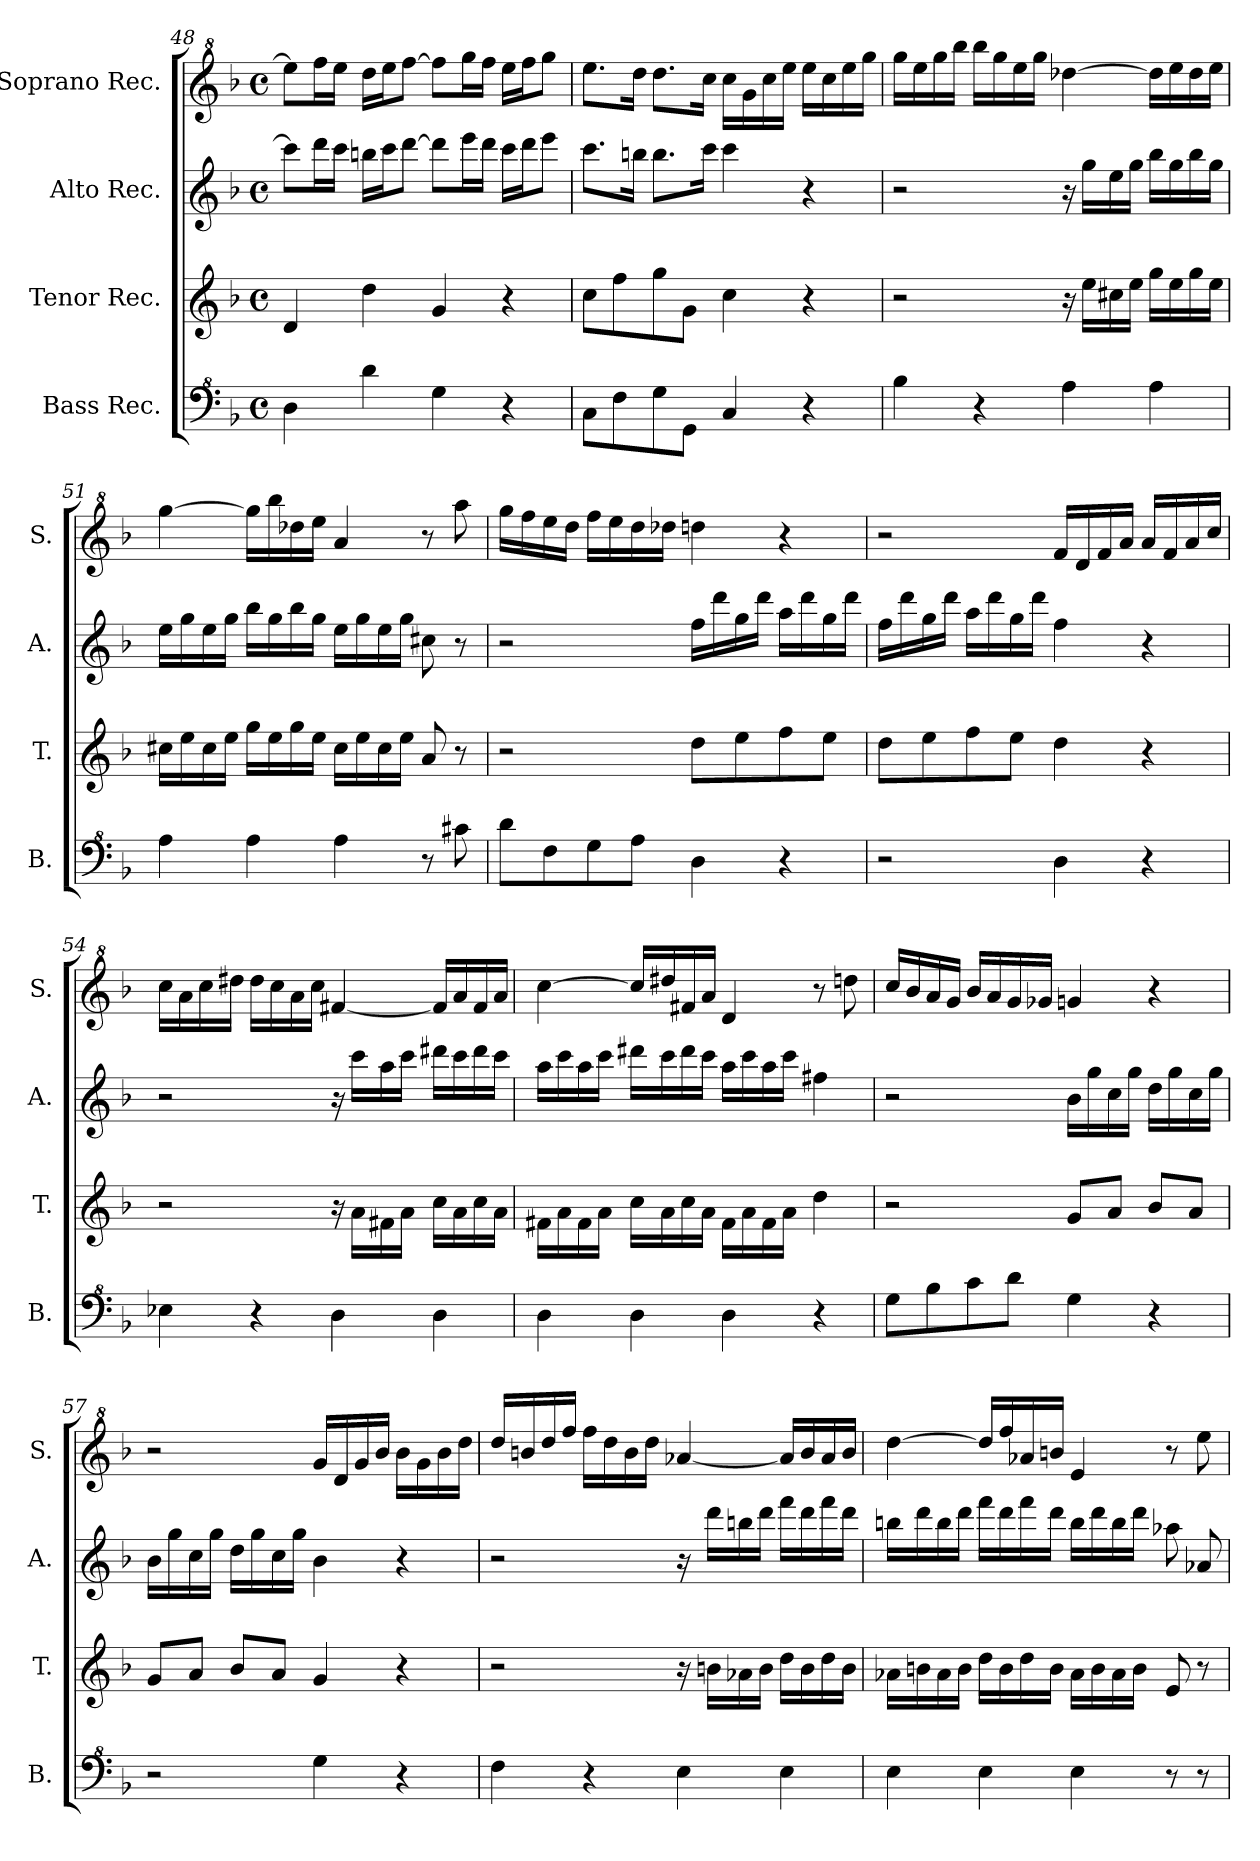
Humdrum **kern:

**kern	**kern	**kern	**kern
*part4	*part3	*part2	*part1
*staff4	*staff3	*staff2	*staff1
*I"Bass Rec.	*I"Tenor Rec.	*I"Alto Rec.	*I"Soprano Rec.
*I'B.	*I'T.	*I'A.	*I'S.
!!LO:LB:g=z
*clefF^4	*clefG2	*clefG2	*clefG^2
*k[b-]	*k[b-]	*k[b-]	*k[b-]
*M4/4	*M4/4	*M4/4	*M4/4
*met(c)	*met(c)	*met(c)	*met(c)
=48	=48	=48	=48
4d\	4d/	8ccc\L]	8eee\L]
.	.	16ddd\L	16fff\L
.	.	16ccc\JJ	16eee\JJ
4dd\	4dd\	16bbn\LL	16ddd\LL
.	.	16ccc\J	16eee\J
.	.	[8ddd\J	[8fff\J
4g\	4g/	8ddd\L]	8fff\L]
.	.	16eee\L	16ggg\L
.	.	16ddd\JJ	16fff\JJ
4r	4r	16ccc\LL	16eee\LL
.	.	16ddd\J	16fff\J
.	.	8eee\J	8ggg\J
=49	=49	=49	=49
8c\L	8cc\L	8.ccc\L	8.eee\L
8f\	8ff\	.	.
.	.	16bbn\Jk	16ddd\Jk
8g\	8gg\	8.bb\L	8.ddd\L
8G\J	8g\J	.	.
.	.	16ccc\Jk	16ccc\Jk
4c/	4cc\	4ccc\	16ccc\LL
.	.	.	16gg\
.	.	.	16ccc\
.	.	.	16eee\JJ
4r	4r	4r	16eee\LL
.	.	.	16ccc\
.	.	.	16eee\
.	.	.	16ggg\JJ
=50	=50	=50	=50
4b-\	2r	2r	16ggg\LL
.	.	.	16eee\
.	.	.	16ggg\
.	.	.	16bbb-\JJ
4r	.	.	16bbb-\LL
.	.	.	16ggg\
.	.	.	16eee\
.	.	.	16ggg\JJ
4a\	16r	16r	[4ddd-X\
.	16ee\LL	16gg\LL	.
.	16cc#X\	16ee\	.
.	16ee\JJ	16gg\JJ	.
4a\	16gg\LL	16bb-\LL	16ddd-\LL]
.	16ee\	16gg\	16eee\
.	16gg\	16bb-\	16ddd-\
.	16ee\JJ	16gg\JJ	16eee\JJ
=51	=51	=51	=51
4a\	16cc#X\LL	16ee\LL	[4ggg\
.	16ee\	16gg\	.
.	16cc#\	16ee\	.
.	16ee\JJ	16gg\JJ	.
4a\	16gg\LL	16bb-\LL	16ggg\LL]
.	16ee\	16gg\	16bbb-\
.	16gg\	16bb-\	16ddd-X\
.	16ee\JJ	16gg\JJ	16eee\JJ
4a\	16cc#\LL	16ee\LL	4aa/
.	16ee\	16gg\	.
.	16cc#\	16ee\	.
.	16ee\JJ	16gg\JJ	.
8r	8a/	8cc#X\	8r
8cc#X\	8r	8r	8aaa\
!!LO:LB:g=z
=52	=52	=52	=52
8dd\L	2r	2r	16ggg\LL
.	.	.	16fff\
8f\	.	.	16eee\
.	.	.	16ddd\JJ
8g\	.	.	16fff\LL
.	.	.	16eee\
8a\J	.	.	16ddd\
.	.	.	16ddd-X\JJ
4d\	8dd\L	16ff\LL	4dddn\
.	.	16ddd\	.
.	8ee\	16gg\	.
.	.	16ddd\JJ	.
4r	8ff\	16aa\LL	4r
.	.	16ddd\	.
.	8ee\J	16gg\	.
.	.	16ddd\JJ	.
=53	=53	=53	=53
2r	8dd\L	16ff\LL	2r
.	.	16ddd\	.
.	8ee\	16gg\	.
.	.	16ddd\JJ	.
.	8ff\	16aa\LL	.
.	.	16ddd\	.
.	8ee\J	16gg\	.
.	.	16ddd\JJ	.
4d\	4dd\	4ff\	16ff/LL
.	.	.	16dd/
.	.	.	16ff/
.	.	.	16aa/JJ
4r	4r	4r	16aa/LL
.	.	.	16ff/
.	.	.	16aa/
.	.	.	16ccc/JJ
=54	=54	=54	=54
4e-X\	2r	2r	16ccc\LL
.	.	.	16aa\
.	.	.	16ccc\
.	.	.	16ddd#X\JJ
4r	.	.	16ddd#\LL
.	.	.	16ccc\
.	.	.	16aa\
.	.	.	16ccc\JJ
4d\	16r	16r	[4ff#X/
.	16a\LL	16ccc\LL	.
.	16f#X\	16aa\	.
.	16a\JJ	16ccc\JJ	.
4d\	16cc\LL	16ddd#X\LL	16ff#/LL]
.	16a\	16ccc\	16aa/
.	16cc\	16ddd#\	16ff#/
.	16a\JJ	16ccc\JJ	16aa/JJ
!!LO:PB:g=z
=55	=55	=55	=55
4d\	16f#X\LL	16aa\LL	[4ccc\
.	16a\	16ccc\	.
.	16f#\	16aa\	.
.	16a\JJ	16ccc\JJ	.
4d\	16cc\LL	16ddd#X\LL	16ccc/LL]
.	16a\	16ccc\	16ddd#X/
.	16cc\	16ddd#\	16ff#X/
.	16a\JJ	16ccc\JJ	16aa/JJ
4d\	16f#\LL	16aa\LL	4dd/
.	16a\	16ccc\	.
.	16f#\	16aa\	.
.	16a\JJ	16ccc\JJ	.
4r	4dd\	4ff#X\	8r
.	.	.	8dddn\
=56	=56	=56	=56
8g\L	2r	2r	16ccc/LL
.	.	.	16bb-/
8b-\	.	.	16aa/
.	.	.	16gg/JJ
8cc\	.	.	16bb-/LL
.	.	.	16aa/
8dd\J	.	.	16gg/
.	.	.	16gg-X/JJ
4g\	8g/L	16b-\LL	4ggn/
.	.	16gg\	.
.	8a/J	16cc\	.
.	.	16gg\JJ	.
4r	8b-/L	16dd\LL	4r
.	.	16gg\	.
.	8a/J	16cc\	.
.	.	16gg\JJ	.
=57	=57	=57	=57
2r	8g/L	16b-\LL	2r
.	.	16gg\	.
.	8a/J	16cc\	.
.	.	16gg\JJ	.
.	8b-/L	16dd\LL	.
.	.	16gg\	.
.	8a/J	16cc\	.
.	.	16gg\JJ	.
4g\	4g/	4b-\	16gg/LL
.	.	.	16dd/
.	.	.	16gg/
.	.	.	16bb-/JJ
4r	4r	4r	16bb-\LL
.	.	.	16gg\
.	.	.	16bb-\
.	.	.	16ddd\JJ
!!LO:LB:g=z
=58	=58	=58	=58
4f\	2r	2r	16ddd/LL
.	.	.	16bbn/
.	.	.	16ddd/
.	.	.	16fff/JJ
4r	.	.	16fff\LL
.	.	.	16ddd\
.	.	.	16bb\
.	.	.	16ddd\JJ
4e\	16r	16r	[4aa-X/
.	16bn\LL	16ddd\LL	.
.	16a-X\	16bbn\	.
.	16b\JJ	16ddd\JJ	.
4e\	16dd\LL	16fff\LL	16aa-/LL]
.	16b\	16ddd\	16bb/
.	16dd\	16fff\	16aa-/
.	16b\JJ	16ddd\JJ	16bb/JJ
=59	=59	=59	=59
4e\	16a-X\LL	16bbn\LL	[4ddd\
.	16bn\	16ddd\	.
.	16a-\	16bb\	.
.	16b\JJ	16ddd\JJ	.
4e\	16dd\LL	16fff\LL	16ddd/LL]
.	16b\	16ddd\	16fff/
.	16dd\	16fff\	16aa-X/
.	16b\JJ	16ddd\JJ	16bbn/JJ
4e\	16a-\LL	16bb\LL	4ee/
.	16b\	16ddd\	.
.	16a-\	16bb\	.
.	16b\JJ	16ddd\JJ	.
8r	8e/	8aa-X\	8r
8r	8r	8a-X/	8eee\
=	=	=	=
*-	*-	*-	*-
